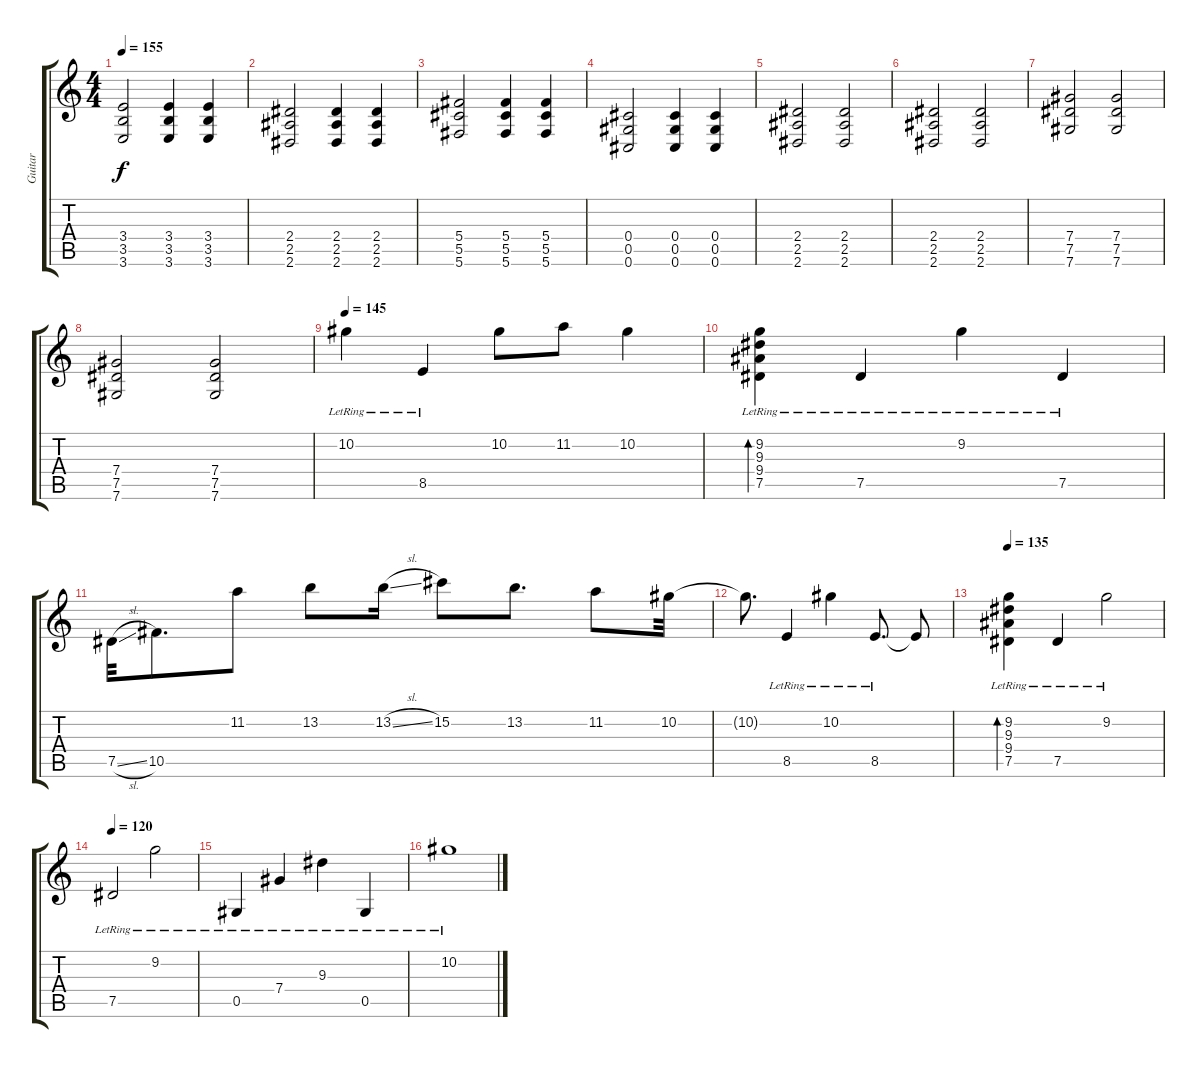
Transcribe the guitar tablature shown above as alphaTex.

\track ("Guitar" "Guitar") {instrument acousticguitarsteel}
\staff {score tabs}
\tuning (Eb4 Bb3 Gb3 Db3 Ab2 Db2) {hide}
\ts (4 4)
\tempo 155
\clef g2
\ks c
(3.4 3.5 3.6).2{dy f} (3.4 3.5 3.6).4 (3.4 3.5 3.6).4 |
(2.4 2.5 2.6).2 (2.4 2.5 2.6).4 (2.4 2.5 2.6).4 |
(5.4 5.5 5.6).2 (5.4 5.5 5.6).4 (5.4 5.5 5.6).4 |
(0.4 0.5 0.6).2 (0.4 0.5 0.6).4 (0.4 0.5 0.6).4 |
(2.4 2.5 2.6).2 (2.4 2.5 2.6).2 |
(2.4 2.5 2.6).2 (2.4 2.5 2.6).2 |
(7.4 7.5 7.6).2 (7.4 7.5 7.6).2 |
(7.4 7.5 7.6).2 (7.4 7.5 7.6).2 |
\tempo 145
10.2{lr}.4{instrument acousticguitarsteel} 8.5{lr}.4 10.2.8 11.2.8 10.2.4 |
(9.2 9.3{lr} 9.4{lr} 7.5).4{bd 120} 7.5{lr}.4 9.2{lr}.4 7.5{lr}.4 |
7.5{sl}.32 10.5.8{d} 11.2.8 13.2.8 13.2{sl}.16 15.2.8 13.2.8{d} 11.2.8 10.2.32 |
10.2{t}.8{d} 8.5{lr}.4 10.2{lr}.4 8.5{lr}.8{d} 8.5{t}.8 |
\tempo 135
(9.2 9.3{lr} 9.4{lr} 7.5).4{bd 120} 7.5{lr}.4 9.2{lr}.2 |
\tempo 120
7.5{lr}.2 9.2{lr}.2 |
0.5{lr}.4 7.4{lr}.4 9.3{lr}.4 0.5{lr}.4 |
10.2{lr}.1{volume 0}
